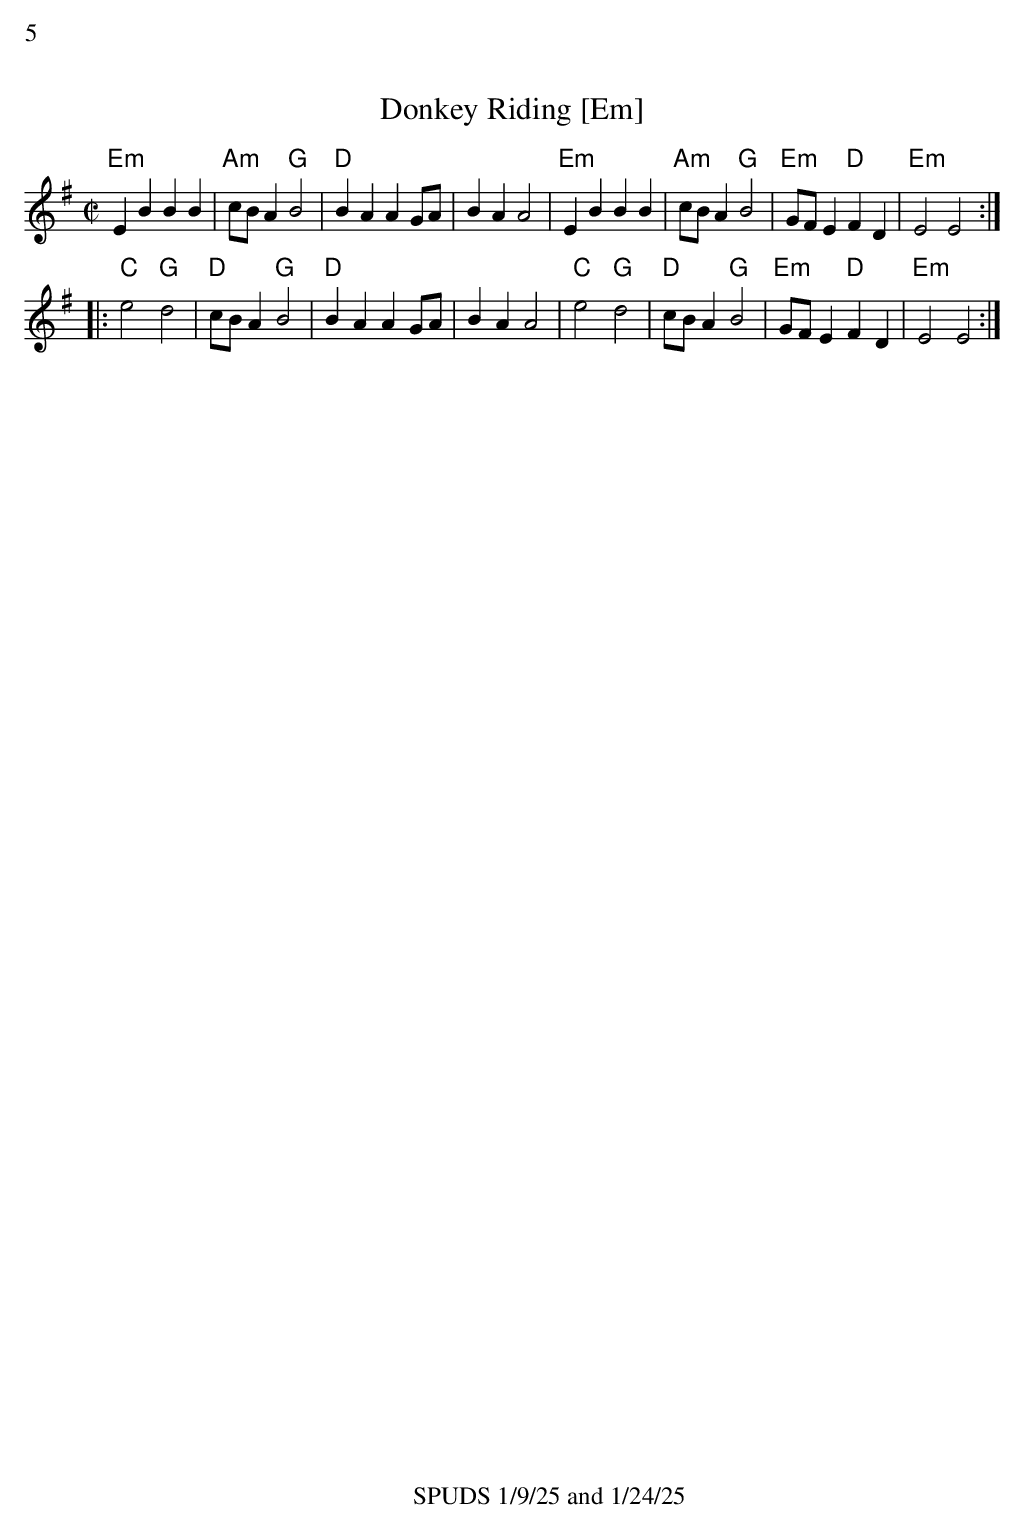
X:1
%%text 5
T:Donkey Riding [Em]
M:C|
K:Em
"Em"E2B2B2B2|"Am"cBA2"G"B4|"D"B2A2A2GA|B2A2A4|\
"Em"E2B2B2B2|"Am"cBA2"G"B4|"Em"GFE2"D"F2D2|"Em"E4E4:|
|:"C"e4"G"d4|"D"cBA2"G"B4|"D"B2A2 A2GA|B2A2A4|\
"C"e4"G"d4|"D"cBA2"G"B4|"Em"GFE2"D"F2D2|"Em"E4E4:|
